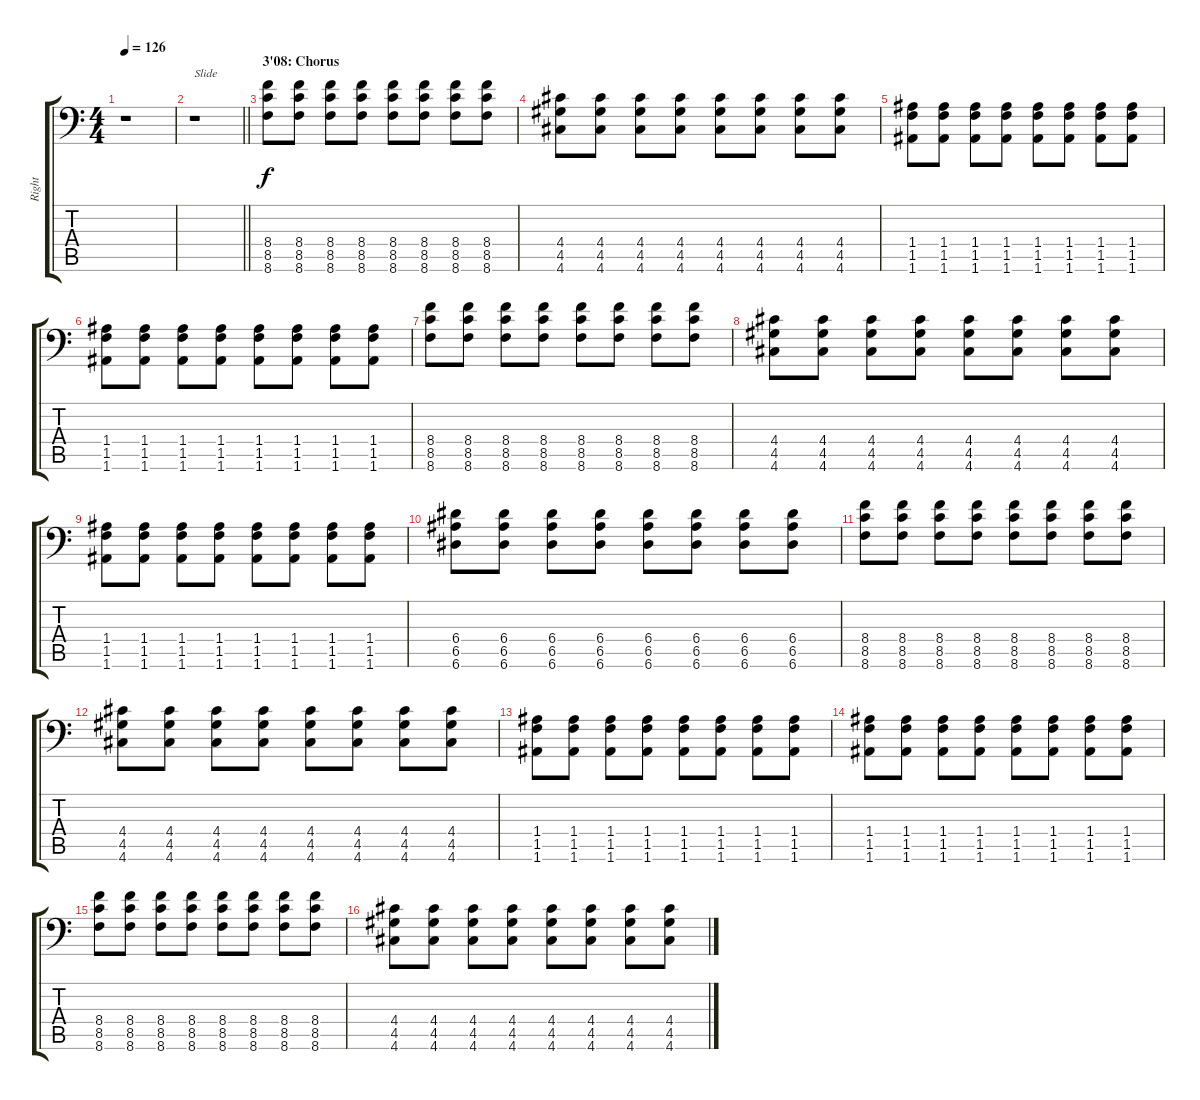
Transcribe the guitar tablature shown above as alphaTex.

\track ("Right" "Right") {instrument distortionguitar}
\staff {score tabs}
\tuning (B3 Gb3 D3 A2 E2 A1) {hide}
\ts (4 4)
\tempo 126
\clef f4
\ks c
r.1{dy mf} |
\barLineRight lightlight
r.1{txt "Slide"} |
\section ("" "3'08: Chorus")
(8.4 8.5 8.6).8{dy f} (8.4 8.5 8.6).8 (8.4 8.5 8.6).8 (8.4 8.5 8.6).8 (8.4 8.5 8.6).8 (8.4 8.5 8.6).8 (8.4 8.5 8.6).8 (8.4 8.5 8.6).8 |
(4.4 4.5 4.6).8 (4.4 4.5 4.6).8 (4.4 4.5 4.6).8 (4.4 4.5 4.6).8 (4.4 4.5 4.6).8 (4.4 4.5 4.6).8 (4.4 4.5 4.6).8 (4.4 4.5 4.6).8 |
(1.4 1.5 1.6).8 (1.4 1.5 1.6).8 (1.4 1.5 1.6).8 (1.4 1.5 1.6).8 (1.4 1.5 1.6).8 (1.4 1.5 1.6).8 (1.4 1.5 1.6).8 (1.4 1.5 1.6).8 |
(1.4 1.5 1.6).8 (1.4 1.5 1.6).8 (1.4 1.5 1.6).8 (1.4 1.5 1.6).8 (1.4 1.5 1.6).8 (1.4 1.5 1.6).8 (1.4 1.5 1.6).8 (1.4 1.5 1.6).8 |
(8.4 8.5 8.6).8 (8.4 8.5 8.6).8 (8.4 8.5 8.6).8 (8.4 8.5 8.6).8 (8.4 8.5 8.6).8 (8.4 8.5 8.6).8 (8.4 8.5 8.6).8 (8.4 8.5 8.6).8 |
(4.4 4.5 4.6).8 (4.4 4.5 4.6).8 (4.4 4.5 4.6).8 (4.4 4.5 4.6).8 (4.4 4.5 4.6).8 (4.4 4.5 4.6).8 (4.4 4.5 4.6).8 (4.4 4.5 4.6).8 |
(1.4 1.5 1.6).8 (1.4 1.5 1.6).8 (1.4 1.5 1.6).8 (1.4 1.5 1.6).8 (1.4 1.5 1.6).8 (1.4 1.5 1.6).8 (1.4 1.5 1.6).8 (1.4 1.5 1.6).8 |
(6.4 6.5 6.6).8 (6.4 6.5 6.6).8 (6.4 6.5 6.6).8 (6.4 6.5 6.6).8 (6.4 6.5 6.6).8 (6.4 6.5 6.6).8 (6.4 6.5 6.6).8 (6.4 6.5 6.6).8 |
(8.4 8.5 8.6).8 (8.4 8.5 8.6).8 (8.4 8.5 8.6).8 (8.4 8.5 8.6).8 (8.4 8.5 8.6).8 (8.4 8.5 8.6).8 (8.4 8.5 8.6).8 (8.4 8.5 8.6).8 |
(4.4 4.5 4.6).8 (4.4 4.5 4.6).8 (4.4 4.5 4.6).8 (4.4 4.5 4.6).8 (4.4 4.5 4.6).8 (4.4 4.5 4.6).8 (4.4 4.5 4.6).8 (4.4 4.5 4.6).8 |
(1.4 1.5 1.6).8 (1.4 1.5 1.6).8 (1.4 1.5 1.6).8 (1.4 1.5 1.6).8 (1.4 1.5 1.6).8 (1.4 1.5 1.6).8 (1.4 1.5 1.6).8 (1.4 1.5 1.6).8 |
(1.4 1.5 1.6).8 (1.4 1.5 1.6).8 (1.4 1.5 1.6).8 (1.4 1.5 1.6).8 (1.4 1.5 1.6).8 (1.4 1.5 1.6).8 (1.4 1.5 1.6).8 (1.4 1.5 1.6).8 |
(8.4 8.5 8.6).8 (8.4 8.5 8.6).8 (8.4 8.5 8.6).8 (8.4 8.5 8.6).8 (8.4 8.5 8.6).8 (8.4 8.5 8.6).8 (8.4 8.5 8.6).8 (8.4 8.5 8.6).8 |
(4.4 4.5 4.6).8 (4.4 4.5 4.6).8 (4.4 4.5 4.6).8 (4.4 4.5 4.6).8 (4.4 4.5 4.6).8 (4.4 4.5 4.6).8 (4.4 4.5 4.6).8 (4.4 4.5 4.6).8
